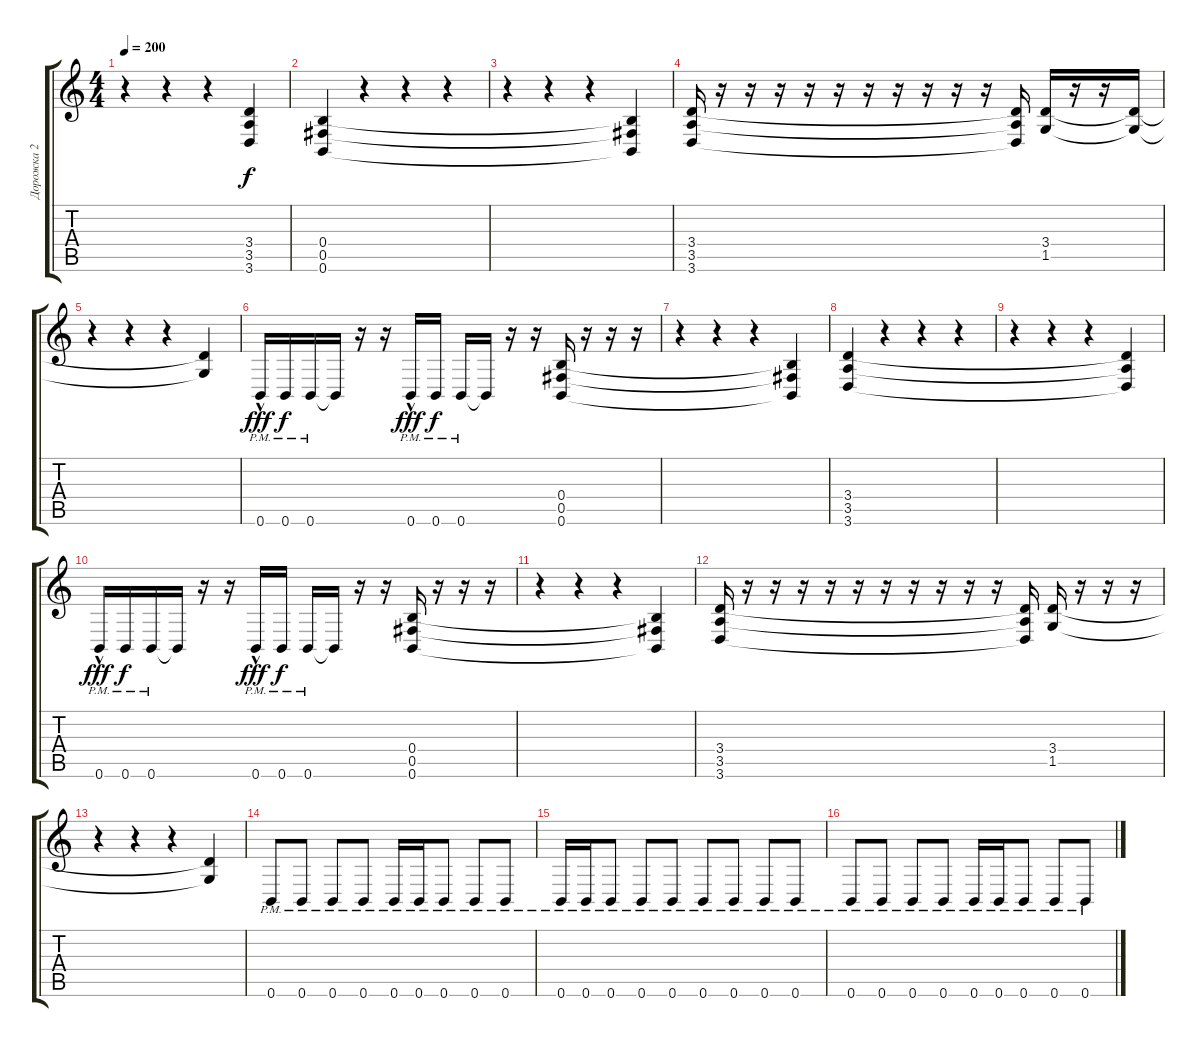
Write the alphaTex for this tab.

\track ("Дорожка 2" "Дорожка 2") {instrument distortionguitar}
\staff {score tabs}
\tuning (Db4 Ab3 E3 B2 Gb2 B1) {hide}
\ts (4 4)
\tempo 200
\clef g2
\ks c
r.4{dy f} r.4 r.4 (3.4{t} 3.5{t} 3.6{t}).4 |
(0.4 0.5 0.6).4 r.4 r.4 r.4 |
r.4 r.4 r.4 (0.4{t} 0.5{t} 0.6{t}).4 |
(3.4 3.5 3.6).16 r.16 r.16 r.16 r.16 r.16 r.16 r.16 r.16 r.16 r.16 (3.4{t} 3.5{t} 3.6{t}).16 (3.4 1.5).16 r.16 r.16 (3.4{t} 1.5{t}).16 |
r.4 r.4 r.4 (3.4{t} 1.5{t}).4 |
0.6{hac pm}.16{dy fff} 0.6{pm}.16{dy f} 0.6{pm}.16 0.6{t}.16 r.16 r.16 0.6{hac pm}.16{dy fff} 0.6{pm}.16{dy f} 0.6{pm}.16 0.6{t}.16 r.16 r.16 (0.4 0.5 0.6).16 r.16 r.16 r.16 |
r.4 r.4 r.4 (0.4{t} 0.5{t} 0.6{t}).4 |
(3.4 3.5 3.6).4 r.4 r.4 r.4 |
r.4 r.4 r.4 (3.4{t} 3.5{t} 3.6{t}).4 |
0.6{hac pm}.16{dy fff} 0.6{pm}.16{dy f} 0.6{pm}.16 0.6{t}.16 r.16 r.16 0.6{hac pm}.16{dy fff} 0.6{pm}.16{dy f} 0.6{pm}.16 0.6{t}.16 r.16 r.16 (0.4 0.5 0.6).16 r.16 r.16 r.16 |
r.4 r.4 r.4 (0.4{t} 0.5{t} 0.6{t}).4 |
(3.4 3.5 3.6).16 r.16 r.16 r.16 r.16 r.16 r.16 r.16 r.16 r.16 r.16 (3.4{t} 3.5{t} 3.6{t}).16 (3.4 1.5).16 r.16 r.16 r.16 |
r.4 r.4 r.4 (3.4{t} 1.5{t}).4 |
0.6{pm}.8 0.6{pm}.8 0.6{pm}.8 0.6{pm}.8 0.6{pm}.16 0.6{pm}.16 0.6{pm}.8 0.6{pm}.8 0.6{pm}.8 |
0.6{pm}.16 0.6{pm}.16 0.6{pm}.8 0.6{pm}.8 0.6{pm}.8 0.6{pm}.8 0.6{pm}.8 0.6{pm}.8 0.6{pm}.8 |
0.6{pm}.8 0.6{pm}.8 0.6{pm}.8 0.6{pm}.8 0.6{pm}.16 0.6{pm}.16 0.6{pm}.8 0.6{pm}.8 0.6{pm}.8
